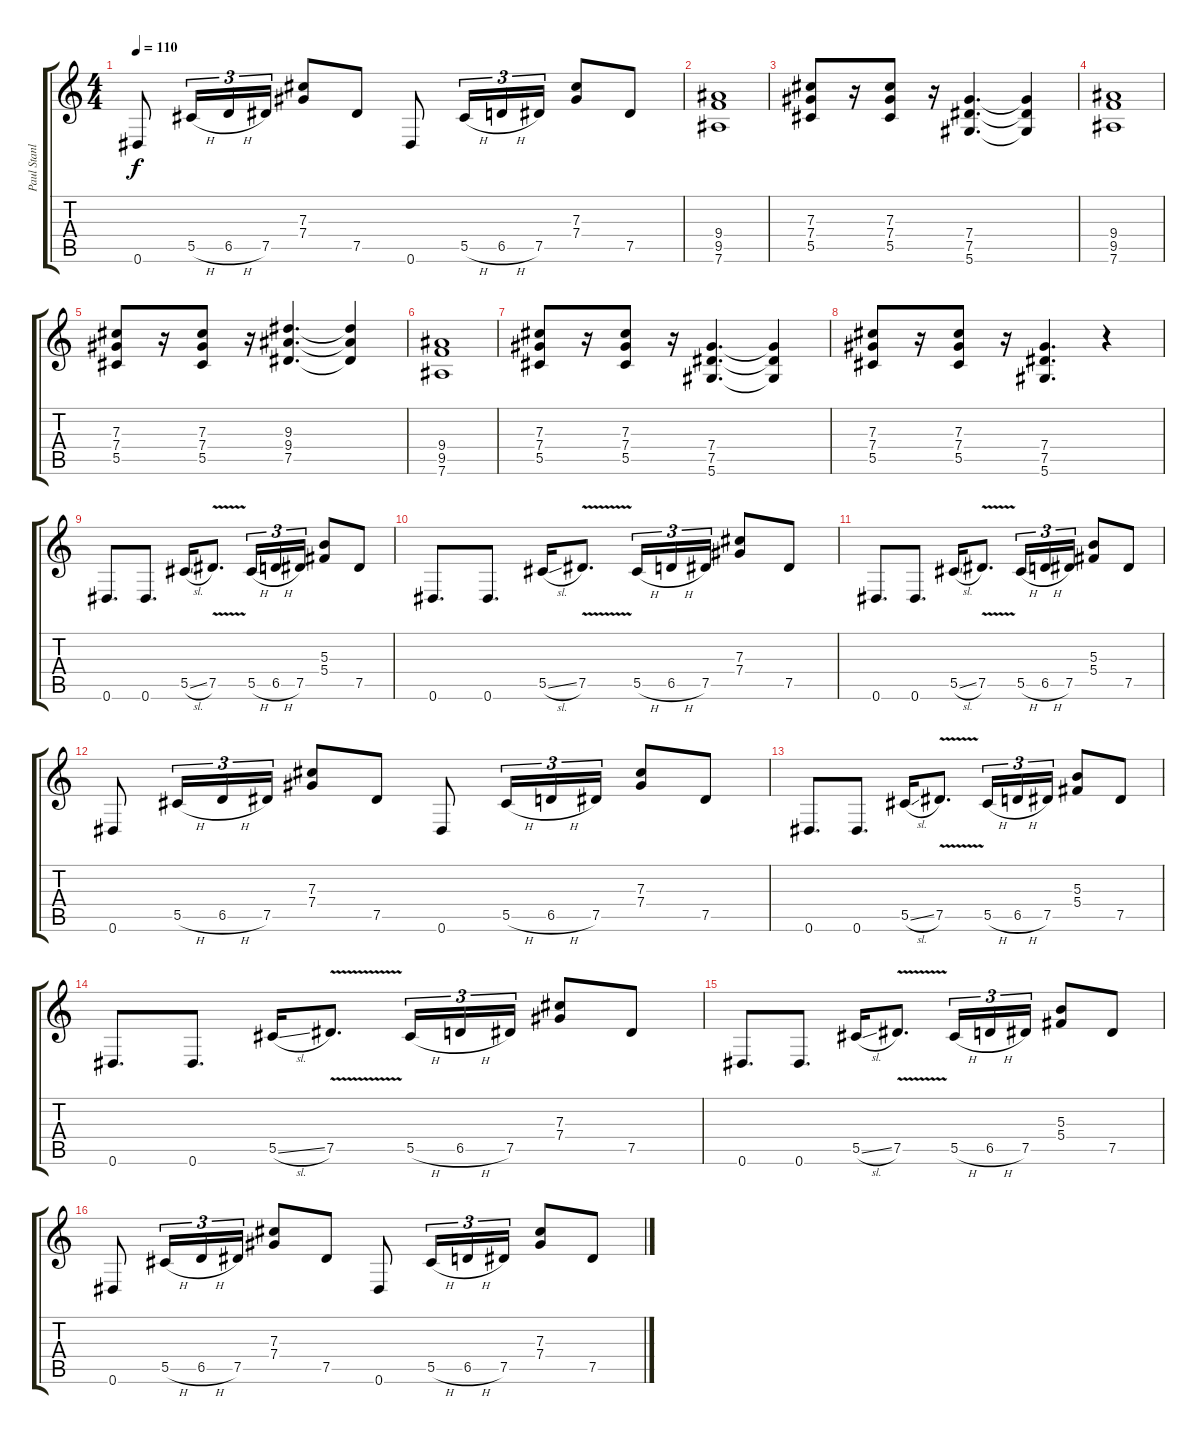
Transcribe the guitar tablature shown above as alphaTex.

\track ("Paul Stanley" "Paul Stanl") {instrument distortionguitar}
\staff {score tabs}
\tuning (Eb4 Bb3 Gb3 Db3 Ab2 Eb2) {hide}
\ts (4 4)
\tempo 110
\clef g2
\ks c
0.6.8{dy f} 5.5{h}.16{tu (3 2)} 6.5{h}.16{tu (3 2)} 7.5.16{tu (3 2)} (7.3 7.4).8 7.5.8 0.6.8 5.5{h}.16{tu (3 2)} 6.5{h}.16{tu (3 2)} 7.5.16{tu (3 2)} (7.3 7.4).8 7.5.8 |
(9.4 9.5 7.6).1 |
(7.3 7.4 5.5).8 r.16 (7.3 7.4 5.5).8 r.16 (7.4 7.5 5.6).4{d} (7.4{t} 7.5{t} 5.6{t}).4 |
(9.4 9.5 7.6).1 |
(7.3 7.4 5.5).8 r.16 (7.3 7.4 5.5).8 r.16 (9.3 9.4 7.5).4{d} (9.3{t} 9.4{t} 7.5{t}).4 |
(9.4 9.5 7.6).1 |
(7.3 7.4 5.5).8 r.16 (7.3 7.4 5.5).8 r.16 (7.4 7.5 5.6).4{d} (7.4{t} 7.5{t} 5.6{t}).4 |
(7.3 7.4 5.5).8 r.16 (7.3 7.4 5.5).8 r.16 (7.4 7.5 5.6).4{d} r.4 |
0.6.8{d} 0.6.8{d} 5.5{sl}.16 7.5{v}.8{d} 5.5{h}.16{tu (3 2)} 6.5{h}.16{tu (3 2)} 7.5.16{tu (3 2)} (5.3 5.4).8 7.5.8 |
0.6.8{d} 0.6.8{d} 5.5{sl}.16 7.5{v}.8{d} 5.5{h}.16{tu (3 2)} 6.5{h}.16{tu (3 2)} 7.5.16{tu (3 2)} (7.3 7.4).8 7.5.8 |
0.6.8{d} 0.6.8{d} 5.5{sl}.16 7.5{v}.8{d} 5.5{h}.16{tu (3 2)} 6.5{h}.16{tu (3 2)} 7.5.16{tu (3 2)} (5.3 5.4).8 7.5.8 |
0.6.8 5.5{h}.16{tu (3 2)} 6.5{h}.16{tu (3 2)} 7.5.16{tu (3 2)} (7.3 7.4).8 7.5.8 0.6.8 5.5{h}.16{tu (3 2)} 6.5{h}.16{tu (3 2)} 7.5.16{tu (3 2)} (7.3 7.4).8 7.5.8 |
0.6.8{d} 0.6.8{d} 5.5{sl}.16 7.5{v}.8{d} 5.5{h}.16{tu (3 2)} 6.5{h}.16{tu (3 2)} 7.5.16{tu (3 2)} (5.3 5.4).8 7.5.8 |
0.6.8{d} 0.6.8{d} 5.5{sl}.16 7.5{v}.8{d} 5.5{h}.16{tu (3 2)} 6.5{h}.16{tu (3 2)} 7.5.16{tu (3 2)} (7.3 7.4).8 7.5.8 |
0.6.8{d} 0.6.8{d} 5.5{sl}.16 7.5{v}.8{d} 5.5{h}.16{tu (3 2)} 6.5{h}.16{tu (3 2)} 7.5.16{tu (3 2)} (5.3 5.4).8 7.5.8 |
0.6.8 5.5{h}.16{tu (3 2)} 6.5{h}.16{tu (3 2)} 7.5.16{tu (3 2)} (7.3 7.4).8 7.5.8 0.6.8 5.5{h}.16{tu (3 2)} 6.5{h}.16{tu (3 2)} 7.5.16{tu (3 2)} (7.3 7.4).8 7.5.8
